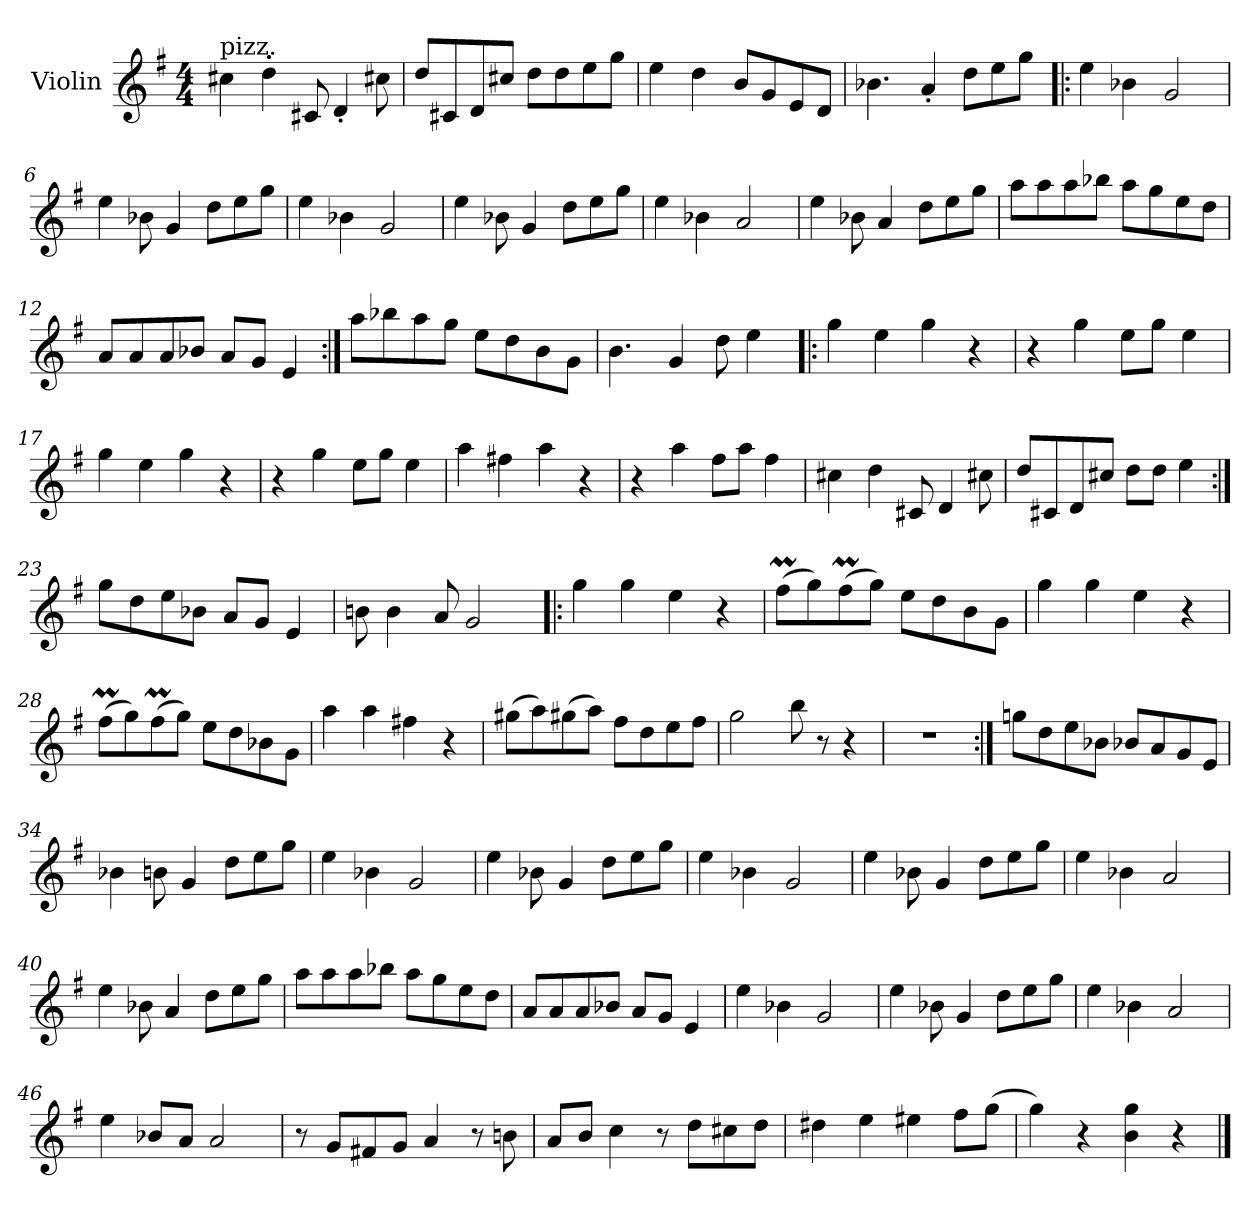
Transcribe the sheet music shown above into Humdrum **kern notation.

**kern
*part1
*staff1
*I"Violin
*I'Vln
*clefG2
*k[f#]
*G:
*M4/4
=1
!LO:TX:a:t=pizz.
4cc#X\
4dd'\
8c#X/
4d'/
8cc#X\
=2
8dd/L
8c#X/
8d/
8cc#X/J
8dd\L
8dd\
8ee\
8gg\J
=3
4ee\
4dd\
8b/L
8g/
8e/
8d/J
!!LO:LB:g=z
=4
4.b-X\
4a'/
8dd\L
8ee\
8gg\J
=5!|:
4ee\
4b-X\
2g/
=6
4ee\
8b-X\
4g/
8dd\L
8ee\
8gg\J
=7
4ee\
4b-X\
2g/
=8
4ee\
8b-X\
4g/
8dd\L
8ee\
8gg\J
!!LO:LB:g=z
=9
4ee\
4b-X\
2a/
=10
4ee\
8b-X\
4a/
8dd\L
8ee\
8gg\J
=11
8aa\L
8aa\
8aa\
8bb-X\J
8aa\L
8gg\
8ee\
8dd\J
=12
8a/L
8a/
8a/
8b-X/J
8a/L
8g/J
4e/
!!LO:LB:g=z
=13:|!
8aa\L
8bb-X\
8aa\
8gg\J
8ee\L
8dd\
8b\
8g\J
=14
4.b\
4g/
8dd\
4ee\
=15!|:
4gg\
4ee\
4gg\
4r
=16
4r
4gg\
8ee\L
8gg\J
4ee\
=17
4gg\
4ee\
4gg\
4r
!!LO:LB:g=z
=18
4r
4gg\
8ee\L
8gg\J
4ee\
=19
4aa\
4ff#X\
4aa\
4r
=20
4r
4aa\
8ff#\L
8aa\J
4ff#\
=21
4cc#X\
4dd\
8c#X/
4d/
8cc#X\
=22
8dd/L
8c#X/
8d/
8cc#X/J
8dd\L
8dd\J
4ee\
!!LO:LB:g=z
=23:|!
8gg\L
8dd\
8ee\
8b-X\J
8a/L
8g/J
4e/
=24
8bn\
4b\
8a/
2g/
=25!|:
4gg\
4gg\
4ee\
4r
=26
(8ff#m\L
8gg\)
(8ff#m\
8gg\J)
8ee\L
8dd\
8b\
8g\J
=27
4gg\
4gg\
4ee\
4r
!!LO:LB:g=z
=28
(8ff#m\L
8gg\)
(8ff#m\
8gg\J)
8ee\L
8dd\
8b-X\
8g\J
=29
4aa\
4aa\
4ff#X\
4r
=30
(8gg#X\L
8aa\)
(8gg#X\
8aa\J)
8ff#\L
8dd\
8ee\
8ff#\J
=31
2gg\
8bb\
8r
4r
=32
1r
!!LO:LB:g=z
=33:|!
8ggn\L
8dd\
8ee\
8b-X\J
8b-X/L
8a/
8g/
8e/J
=34
4b-X\
8bn\
4g/
8dd\L
8ee\
8gg\J
=35
4ee\
4b-X\
2g/
=36
4ee\
8b-X\
4g/
8dd\L
8ee\
8gg\J
=37
4ee\
4b-X\
2g/
!!LO:LB:g=z
=38
4ee\
8b-X\
4g/
8dd\L
8ee\
8gg\J
=39
4ee\
4b-X\
2a/
=40
4ee\
8b-X\
4a/
8dd\L
8ee\
8gg\J
=41
8aa\L
8aa\
8aa\
8bb-X\J
8aa\L
8gg\
8ee\
8dd\J
!!LO:PB:g=z
=42
8a/L
8a/
8a/
8b-X/J
8a/L
8g/J
4e/
=43
4ee\
4b-X\
2g/
=44
4ee\
8b-X\
4g/
8dd\L
8ee\
8gg\J
=45
4ee\
4b-X\
2a/
=46
4ee\
8b-X/L
8a/J
2a/
!!LO:LB:g=z
=47
8r
8g/L
8f#X/
8g/J
4a/
8r
8bn\
=48
8a/L
8b/J
4cc\
8r
8dd\L
8cc#X\
8dd\J
=49
4dd#X\
4ee\
4ee#X\
8ff#\L
(8gg\J
=50
4gg\)
4r
4b\ 4gg\
4r
==
*-
